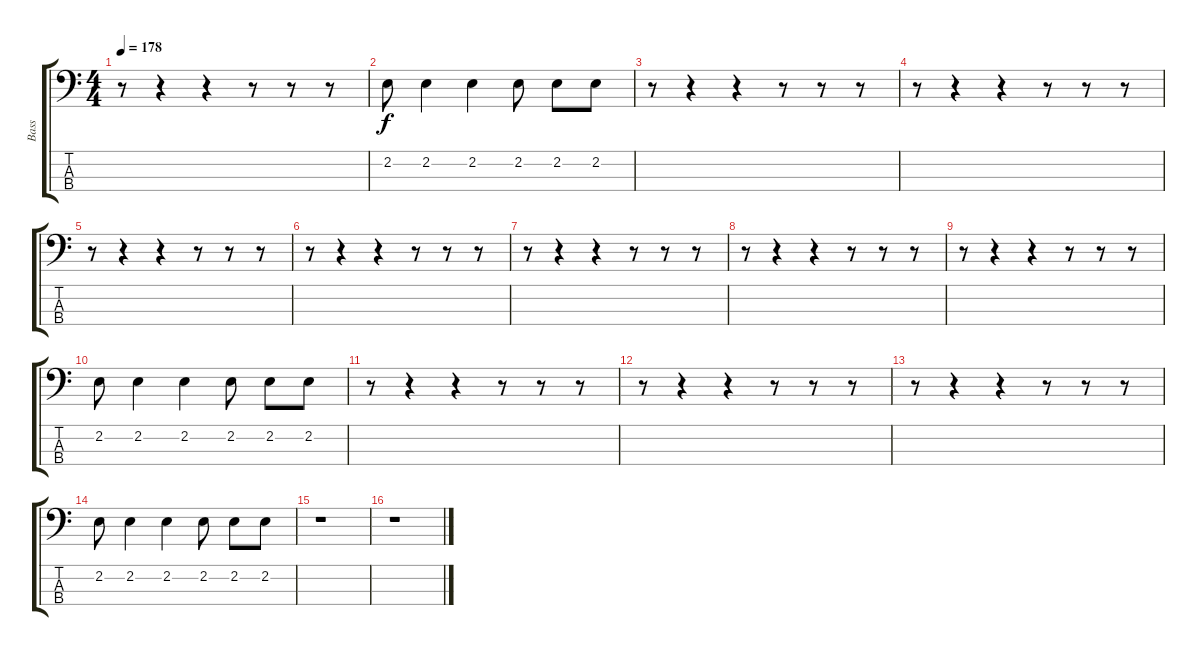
\track ("Bass" "Bass") {instrument electricbasspick}
\staff {score tabs}
\tuning (G2 D2 A1 E1) {hide}
\ts (4 4)
\tempo 178
\clef f4
\ks c
r.8{dy f} r.4 r.4 r.8 r.8 r.8 |
2.2.8 2.2.4 2.2.4 2.2.8 2.2.8 2.2.8 |
r.8 r.4 r.4 r.8 r.8 r.8 |
r.8 r.4 r.4 r.8 r.8 r.8 |
r.8 r.4 r.4 r.8 r.8 r.8 |
r.8 r.4 r.4 r.8 r.8 r.8 |
r.8 r.4 r.4 r.8 r.8 r.8 |
r.8 r.4 r.4 r.8 r.8 r.8 |
r.8 r.4 r.4 r.8 r.8 r.8 |
2.2.8 2.2.4 2.2.4 2.2.8 2.2.8 2.2.8 |
r.8 r.4 r.4 r.8 r.8 r.8 |
r.8 r.4 r.4 r.8 r.8 r.8 |
r.8 r.4 r.4 r.8 r.8 r.8 |
2.2.8 2.2.4 2.2.4 2.2.8 2.2.8 2.2.8 |
r.1 |
r.1
